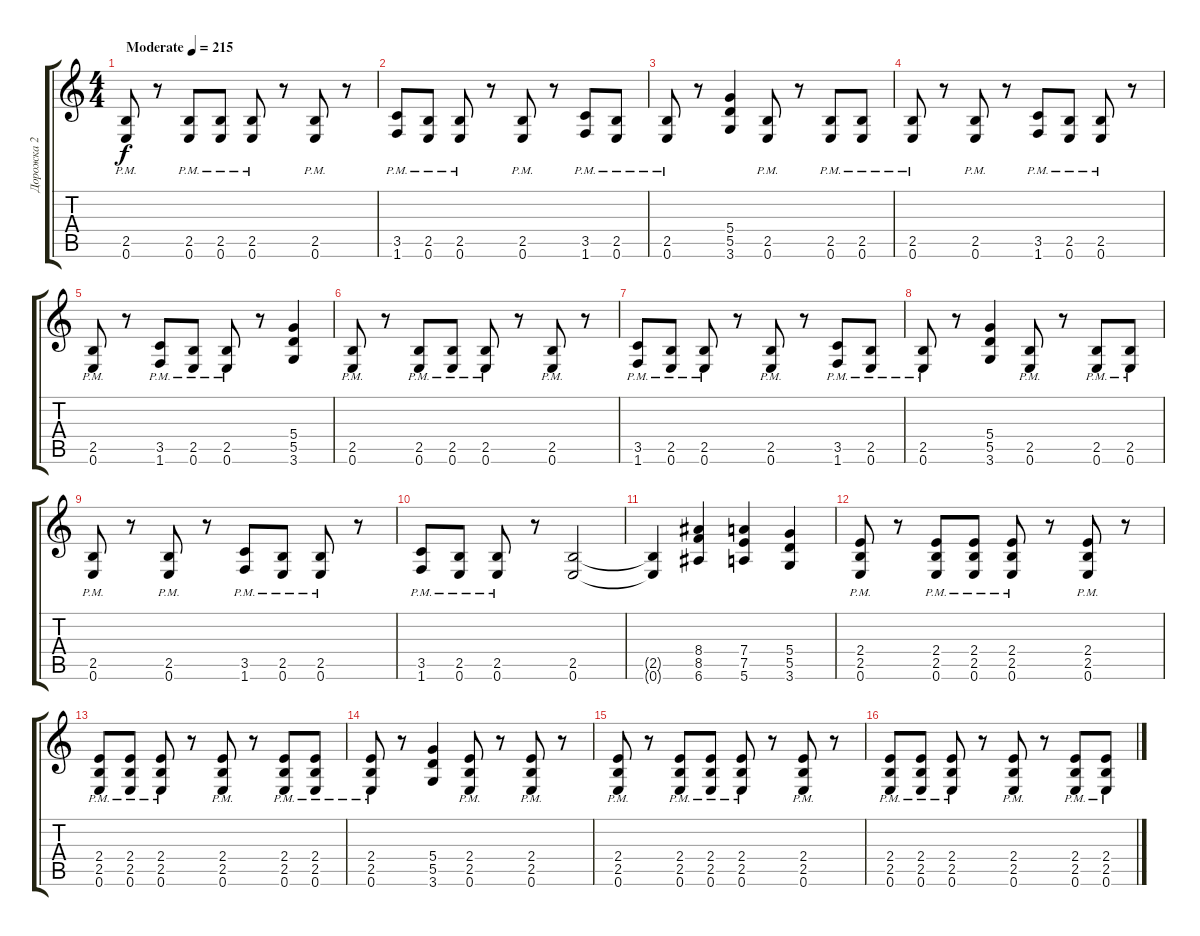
\track ("Дорожка 2" "Дорожка 2") {instrument distortionguitar}
\staff {score tabs}
\tuning (E4 B3 G3 D3 A2 E2) {hide}
\ts (4 4)
\tempo (215 "Moderate")
\clef g2
\ks c
(2.5{pm} 0.6{pm}).8{dy f instrument distortionguitar} r.8 (2.5{pm} 0.6{pm}).8 (2.5{pm} 0.6{pm}).8 (2.5{pm} 0.6{pm}).8 r.8 (2.5{pm} 0.6{pm}).8 r.8 |
(3.5{pm} 1.6{pm}).8 (2.5{pm} 0.6{pm}).8 (2.5{pm} 0.6{pm}).8 r.8 (2.5{pm} 0.6{pm}).8 r.8 (3.5{pm} 1.6{pm}).8 (2.5{pm} 0.6{pm}).8 |
(2.5{pm} 0.6{pm}).8 r.8 (5.4 5.5 3.6).4 (2.5{pm} 0.6{pm}).8 r.8 (2.5{pm} 0.6{pm}).8 (2.5{pm} 0.6{pm}).8 |
(2.5{pm} 0.6{pm}).8 r.8 (2.5{pm} 0.6{pm}).8 r.8 (3.5{pm} 1.6{pm}).8 (2.5{pm} 0.6{pm}).8 (2.5{pm} 0.6{pm}).8 r.8 |
(2.5{pm} 0.6{pm}).8 r.8 (3.5{pm} 1.6{pm}).8 (2.5{pm} 0.6{pm}).8 (2.5{pm} 0.6{pm}).8 r.8 (5.4 5.5 3.6).4 |
(2.5{pm} 0.6{pm}).8 r.8 (2.5{pm} 0.6{pm}).8 (2.5{pm} 0.6{pm}).8 (2.5{pm} 0.6{pm}).8 r.8 (2.5{pm} 0.6{pm}).8 r.8 |
(3.5{pm} 1.6{pm}).8 (2.5{pm} 0.6{pm}).8 (2.5{pm} 0.6{pm}).8 r.8 (2.5{pm} 0.6{pm}).8 r.8 (3.5{pm} 1.6{pm}).8 (2.5{pm} 0.6{pm}).8 |
(2.5{pm} 0.6{pm}).8 r.8 (5.4 5.5 3.6).4 (2.5{pm} 0.6{pm}).8 r.8 (2.5{pm} 0.6{pm}).8 (2.5{pm} 0.6{pm}).8 |
(2.5{pm} 0.6{pm}).8 r.8 (2.5{pm} 0.6{pm}).8 r.8 (3.5{pm} 1.6{pm}).8 (2.5{pm} 0.6{pm}).8 (2.5{pm} 0.6{pm}).8 r.8 |
(3.5{pm} 1.6{pm}).8 (2.5{pm} 0.6{pm}).8 (2.5{pm} 0.6{pm}).8 r.8 (2.5 0.6).2 |
(2.5{t} 0.6{t}).4 (8.4 8.5 6.6).4 (7.4 7.5 5.6).4 (5.4 5.5 3.6).4 |
(2.4{pm} 2.5{pm} 0.6{pm}).8 r.8 (2.4{pm} 2.5{pm} 0.6{pm}).8 (2.4{pm} 2.5{pm} 0.6{pm}).8 (2.4{pm} 2.5{pm} 0.6{pm}).8 r.8 (2.4{pm} 2.5{pm} 0.6{pm}).8 r.8 |
(2.4{pm} 2.5{pm} 0.6{pm}).8 (2.4{pm} 2.5{pm} 0.6{pm}).8 (2.4{pm} 2.5{pm} 0.6{pm}).8 r.8 (2.4{pm} 2.5{pm} 0.6{pm}).8 r.8 (2.4{pm} 2.5{pm} 0.6{pm}).8 (2.4{pm} 2.5{pm} 0.6{pm}).8 |
(2.4{pm} 2.5{pm} 0.6{pm}).8 r.8 (5.4 5.5 3.6).4 (2.4{pm} 2.5{pm} 0.6{pm}).8 r.8 (2.4{pm} 2.5{pm} 0.6{pm}).8 r.8 |
(2.4{pm} 2.5{pm} 0.6{pm}).8 r.8 (2.4{pm} 2.5{pm} 0.6{pm}).8 (2.4{pm} 2.5{pm} 0.6{pm}).8 (2.4{pm} 2.5{pm} 0.6{pm}).8 r.8 (2.4{pm} 2.5{pm} 0.6{pm}).8 r.8 |
(2.4{pm} 2.5{pm} 0.6{pm}).8 (2.4{pm} 2.5{pm} 0.6{pm}).8 (2.4{pm} 2.5{pm} 0.6{pm}).8 r.8 (2.4{pm} 2.5{pm} 0.6{pm}).8 r.8 (2.4{pm} 2.5{pm} 0.6{pm}).8 (2.4{pm} 2.5{pm} 0.6{pm}).8
